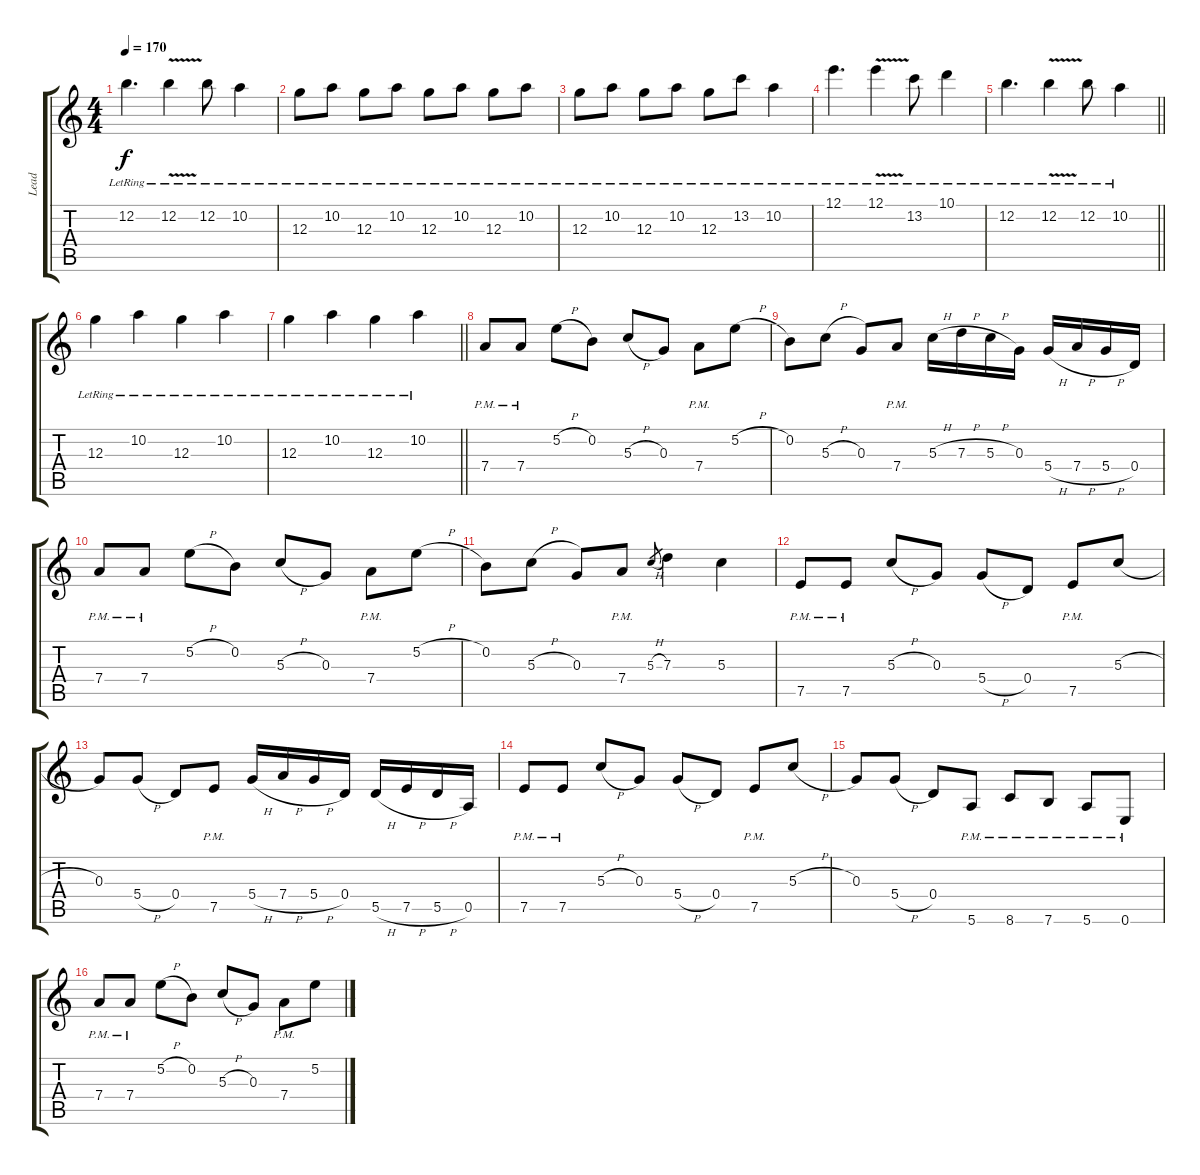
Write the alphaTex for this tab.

\track ("Lead" "Lead") {instrument overdrivenguitar}
\staff {score tabs}
\tuning (E4 B3 G3 D3 A2 E2) {hide}
\ts (4 4)
\tempo 170
\clef g2
\ks c
12.2{lr}.4{d dy f} 12.2{v lr}.4 12.2{lr}.8 10.2{lr}.4 |
12.3{lr}.8 10.2{lr}.8 12.3{lr}.8 10.2{lr}.8 12.3{lr}.8 10.2{lr}.8 12.3{lr}.8 10.2{lr}.8 |
12.3{lr}.8 10.2{lr}.8 12.3{lr}.8 10.2{lr}.8 12.3{lr}.8 13.2{lr}.8 10.2{lr}.4 |
12.1{lr}.4{d} 12.1{v lr}.4 13.2{lr}.8 10.1{lr}.4 |
\barLineRight lightlight
12.2{lr}.4{d} 12.2{v lr}.4 12.2{lr}.8 10.2{lr}.4 |
12.3{lr}.4 10.2{lr}.4 12.3{lr}.4 10.2{lr}.4 |
\barLineRight lightlight
12.3{lr}.4 10.2{lr}.4 12.3{lr}.4 10.2{lr}.4 |
7.4{pm}.8 7.4{pm}.8 5.2{h}.8 0.2.8 5.3{h}.8 0.3.8 7.4{pm}.8 5.2{h}.8 |
0.2.8 5.3{h}.8 0.3.8 7.4{pm}.8 5.3{h}.16 7.3{h}.16 5.3{h}.16 0.3.16 5.4{h}.16 7.4{h}.16 5.4{h}.16 0.4.16 |
7.4{pm}.8 7.4{pm}.8 5.2{h}.8 0.2.8 5.3{h}.8 0.3.8 7.4{pm}.8 5.2{h}.8 |
0.2.8 5.3{h}.8 0.3.8 7.4{pm}.8 5.3{h}.8{gr} 7.3.4 5.3.4 |
7.5{pm}.8 7.5{pm}.8 5.3{h}.8 0.3.8 5.4{h}.8 0.4.8 7.5{pm}.8 5.3{h}.8 |
0.3.8 5.4{h}.8 0.4.8 7.5{pm}.8 5.4{h}.16 7.4{h}.16 5.4{h}.16 0.4.16 5.5{h}.16 7.5{h}.16 5.5{h}.16 0.5.16 |
7.5{pm}.8 7.5{pm}.8 5.3{h}.8 0.3.8 5.4{h}.8 0.4.8 7.5{pm}.8 5.3{h}.8 |
0.3.8 5.4{h}.8 0.4.8 5.6{pm}.8 8.6{pm}.8 7.6{pm}.8 5.6{pm}.8 0.6{pm}.8 |
7.4{pm}.8 7.4{pm}.8 5.2{h}.8 0.2.8 5.3{h}.8 0.3.8 7.4{pm}.8 5.2{h}.8
